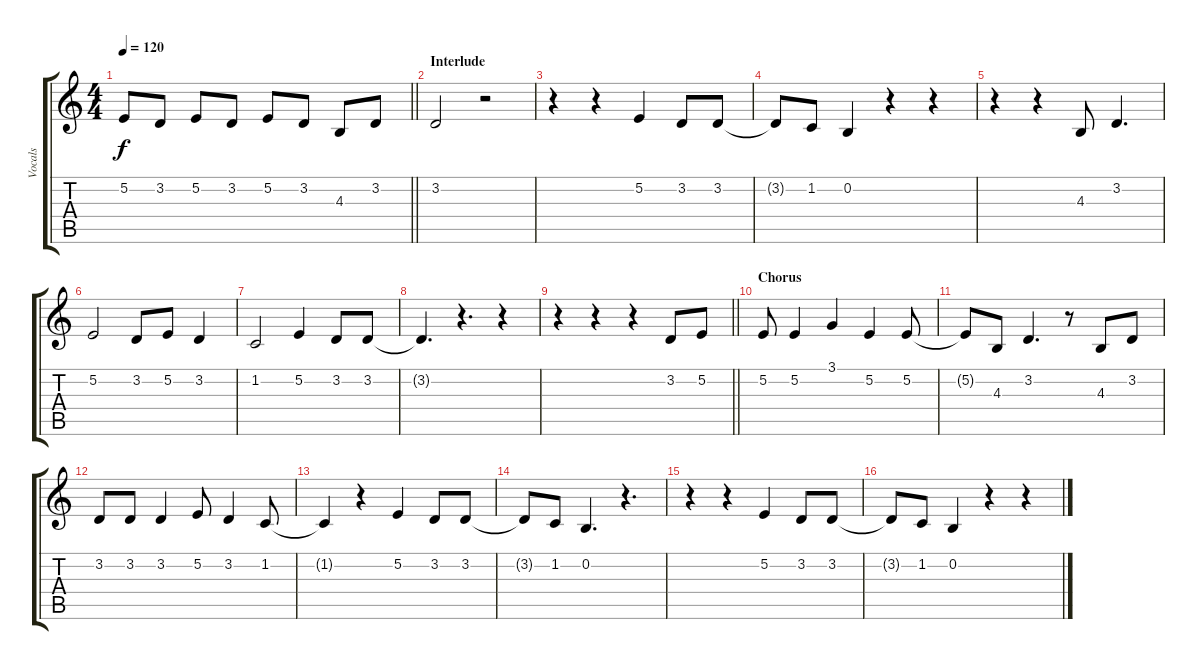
\track ("Vocals" "Vocals") {instrument altosax}
\staff {score tabs}
\tuning (E4 B3 G3 D3 A2 E2) {hide}
\ts (4 4)
\tempo 120
\clef g2
\barLineRight lightlight
\ks c
5.2.8{dy f} 3.2.8 5.2.8 3.2.8 5.2.8 3.2.8 4.3.8 3.2.8 |
\section ("" "Interlude")
3.2.2 r.2 |
r.4 r.4 5.2.4 3.2.8 3.2.8 |
3.2{t}.8 1.2.8 0.2.4 r.4 r.4 |
r.4 r.4 4.3.8 3.2.4{d} |
5.2.2 3.2.8 5.2.8 3.2.4 |
1.2.2 5.2.4 3.2.8 3.2.8 |
3.2{t}.4{d} r.4{d} r.4 |
\barLineRight lightlight
r.4 r.4 r.4 3.2.8 5.2.8 |
\section ("" "Chorus")
5.2.8 5.2.4 3.1.4 5.2.4 5.2.8 |
5.2{t}.8 4.3.8 3.2.4{d} r.8 4.3.8 3.2.8 |
3.2.8 3.2.8 3.2.4 5.2.8 3.2.4 1.2.8 |
1.2{t}.4 r.4 5.2.4 3.2.8 3.2.8 |
3.2{t}.8 1.2.8 0.2.4{d} r.4{d} |
r.4 r.4 5.2.4 3.2.8 3.2.8 |
3.2{t}.8 1.2.8 0.2.4 r.4 r.4
